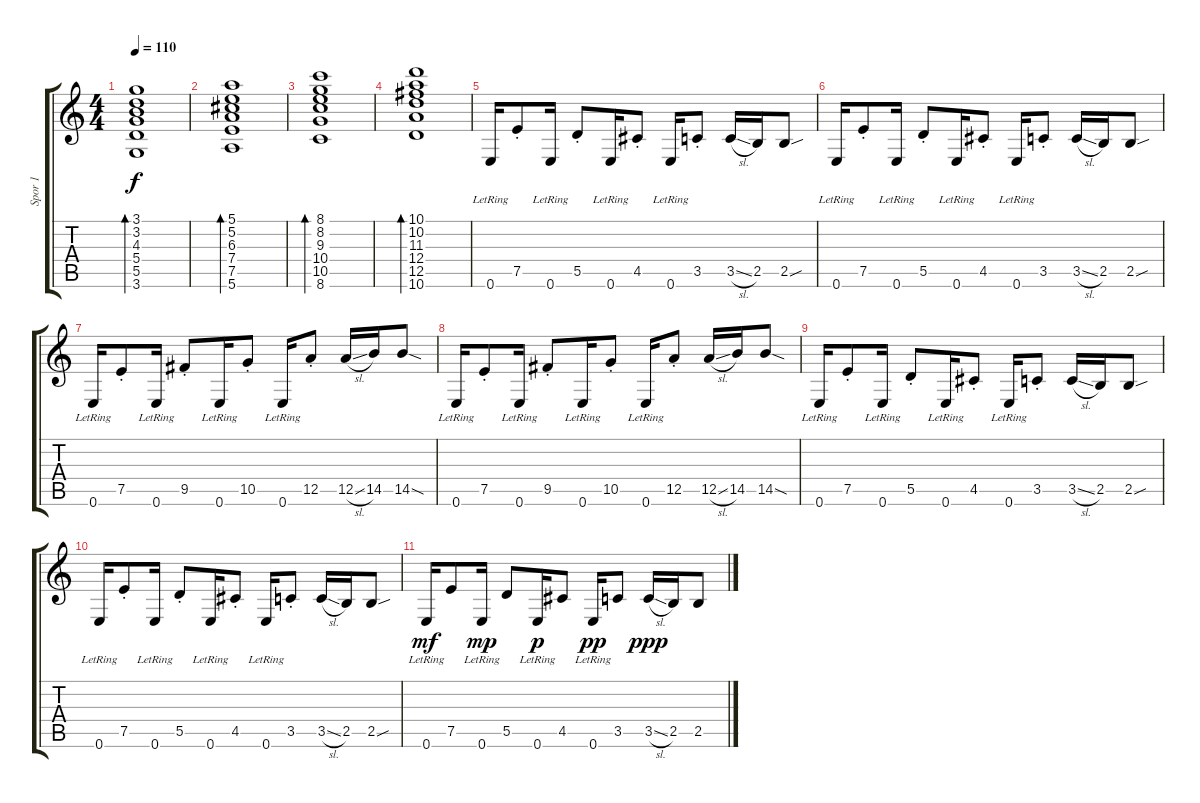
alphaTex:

\track ("Spor 1" "Spor 1") {instrument electricguitarjazz}
\staff {score tabs}
\tuning (E4 B3 G3 D3 A2 E2) {hide}
\ts (4 4)
\tempo 110
\clef g2
\ks c
(3.1 3.2 4.3 5.4 5.5 3.6).1{bd 60 dy f} |
(5.1 5.2 6.3 7.4 7.5 5.6).1{bd 60} |
(8.1 8.2 9.3 10.4 10.5 8.6).1{bd 60} |
(10.1 10.2 11.3 12.4 12.5 10.6).1{bd 60} |
0.6{lr}.16 7.5{st}.8 0.6{lr}.16 5.5{st}.8 0.6{lr}.16 4.5{st}.8 0.6{lr}.16 3.5{st}.8 3.5{sl}.16 2.5.16 2.5{sou}.8 |
0.6{lr}.16 7.5{st}.8 0.6{lr}.16 5.5{st}.8 0.6{lr}.16 4.5{st}.8 0.6{lr}.16 3.5{st}.8 3.5{sl}.16 2.5.16 2.5{sou}.8 |
0.6{lr}.16 7.5{st}.8 0.6{lr}.16 9.5{st}.8 0.6{lr}.16 10.5{st}.8 0.6{lr}.16 12.5{st}.8 12.5{sl}.16 14.5.16 14.5{sod}.8 |
0.6{lr}.16 7.5{st}.8 0.6{lr}.16 9.5{st}.8 0.6{lr}.16 10.5{st}.8 0.6{lr}.16 12.5{st}.8 12.5{sl}.16 14.5.16 14.5{sod}.8 |
0.6{lr}.16 7.5{st}.8 0.6{lr}.16 5.5{st}.8 0.6{lr}.16 4.5{st}.8 0.6{lr}.16 3.5{st}.8 3.5{sl}.16 2.5.16 2.5{sou}.8 |
0.6{lr}.16 7.5{st}.8 0.6{lr}.16 5.5{st}.8 0.6{lr}.16 4.5{st}.8 0.6{lr}.16 3.5{st}.8 3.5{sl}.16 2.5.16 2.5{sou}.8 |
0.6{lr}.16{dy mf} 7.5.8 0.6{lr}.16{dy mp} 5.5.8 0.6{lr}.16{dy p} 4.5.8 0.6{lr}.16{dy pp} 3.5.8 3.5{sl}.16{dy ppp} 2.5.16 2.5.8
